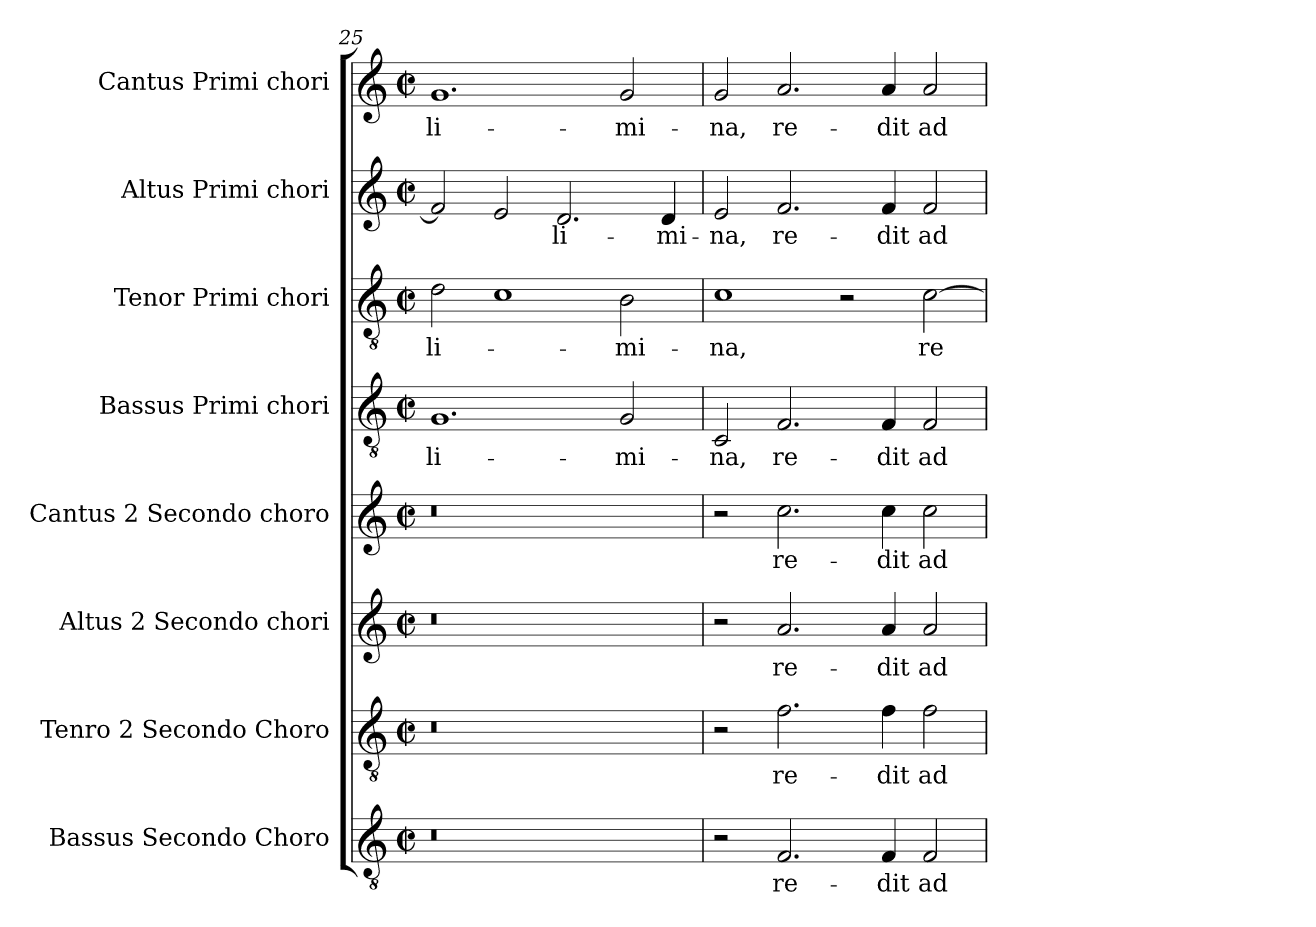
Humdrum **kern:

**kern	**text	**kern	**text	**kern	**text	**kern	**text	**kern	**text	**kern	**text	**kern	**text	**kern	**text
*part8	*part8	*part7	*part7	*part6	*part6	*part5	*part5	*part4	*part4	*part3	*part3	*part2	*part2	*part1	*part1
*staff8	*staff8	*staff7	*staff7	*staff6	*staff6	*staff5	*staff5	*staff4	*staff4	*staff3	*staff3	*staff2	*staff2	*staff1	*staff1
*I"Bassus  Secondo Choro	*	*I"Tenro 2  Secondo Choro	*	*I"Altus 2  Secondo chori	*	*I"Cantus 2  Secondo choro	*	*I"Bassus  Primi chori	*	*I"Tenor  Primi chori	*	*I"Altus  Primi chori	*	*I"Cantus  Primi chori	*
*I'Ch	*	*I'Ch	*	*I'Ch	*	*I'Ch	*	*I'Ch	*	*I'Ch	*	*I'Ch	*	*I'Ch	*
*clefGv2	*	*clefGv2	*	*clefG2	*	*clefG2	*	*clefGv2	*	*clefGv2	*	*clefG2	*	*clefG2	*
*M2/2	*	*M2/2	*	*M2/2	*	*M2/2	*	*M2/2	*	*M2/2	*	*M2/2	*	*M2/2	*
*met(c|)	*	*met(c|)	*	*met(c|)	*	*met(c|)	*	*met(c|)	*	*met(c|)	*	*met(c|)	*	*met(c|)	*
=25	=25	=25	=25	=25	=25	=25	=25	=25	=25	=25	=25	=25	=25	=25	=25
!	!	!	!	!	!	!	!	!	!LO:LY:b:cj	!	!LO:LY:b:cj	!	!	!	!LO:LY:b:cj
0r	.	0r	.	0r	.	0r	.	1.G	li-	2d\	li-	2f/]	.	1.g	li-
.	.	.	.	.	.	.	.	.	.	1c	.	2e/	.	.	.
!	!	!	!	!	!	!	!	!	!	!	!	!	!LO:LY:b:cj	!	!
.	.	.	.	.	.	.	.	.	.	.	.	2.d/	li-	.	.
!	!	!	!	!	!	!	!	!	!LO:LY:b:cj	!	!LO:LY:b:cj	!	!	!	!LO:LY:b:cj
.	.	.	.	.	.	.	.	2G/	-mi-	2B\	-mi-	.	.	2g/	-mi-
!	!	!	!	!	!	!	!	!	!	!	!	!	!LO:LY:b:cj	!	!
.	.	.	.	.	.	.	.	.	.	.	.	4d/	-mi-	.	.
=26	=26	=26	=26	=26	=26	=26	=26	=26	=26	=26	=26	=26	=26	=26	=26
!	!	!	!	!	!	!	!	!	!LO:LY:b:cj	!	!LO:LY:b:cj	!	!LO:LY:b:cj	!	!LO:LY:b:cj
2r	.	2r	.	2r	.	2r	.	2C/	-na,	1c	-na,	2e/	-na,	2g/	-na,
!	!LO:LY:b:cj	!	!LO:LY:b:cj	!	!LO:LY:b:cj	!	!LO:LY:b:cj	!	!LO:LY:b:cj	!	!	!	!LO:LY:b:cj	!	!LO:LY:b:cj
2.F/	re-	2.f\	re-	2.a/	re-	2.cc\	re-	2.F/	re-	.	.	2.f/	re-	2.a/	re-
.	.	.	.	.	.	.	.	.	.	2r	.	.	.	.	.
!	!LO:LY:b:cj	!	!LO:LY:b:cj	!	!LO:LY:b:cj	!	!LO:LY:b:cj	!	!LO:LY:b:cj	!	!	!	!LO:LY:b:cj	!	!LO:LY:b:cj
4F/	-dit	4f\	-dit	4a/	-dit	4cc\	-dit	4F/	-dit	.	.	4f/	-dit	4a/	-dit
!	!LO:LY:b:cj	!	!LO:LY:b:cj	!	!LO:LY:b:cj	!	!LO:LY:b:cj	!	!LO:LY:b:cj	!	!LO:LY:b:cj	!	!LO:LY:b:cj	!	!LO:LY:b:cj
2F/	ad	2f\	ad	2a/	ad	2cc\	ad	2F/	ad-	[>2c\	re-	2f/	ad	2a/	ad
=	=	=	=	=	=	=	=	=	=	=	=	=	=	=	=
*-	*-	*-	*-	*-	*-	*-	*-	*-	*-	*-	*-	*-	*-	*-	*-
